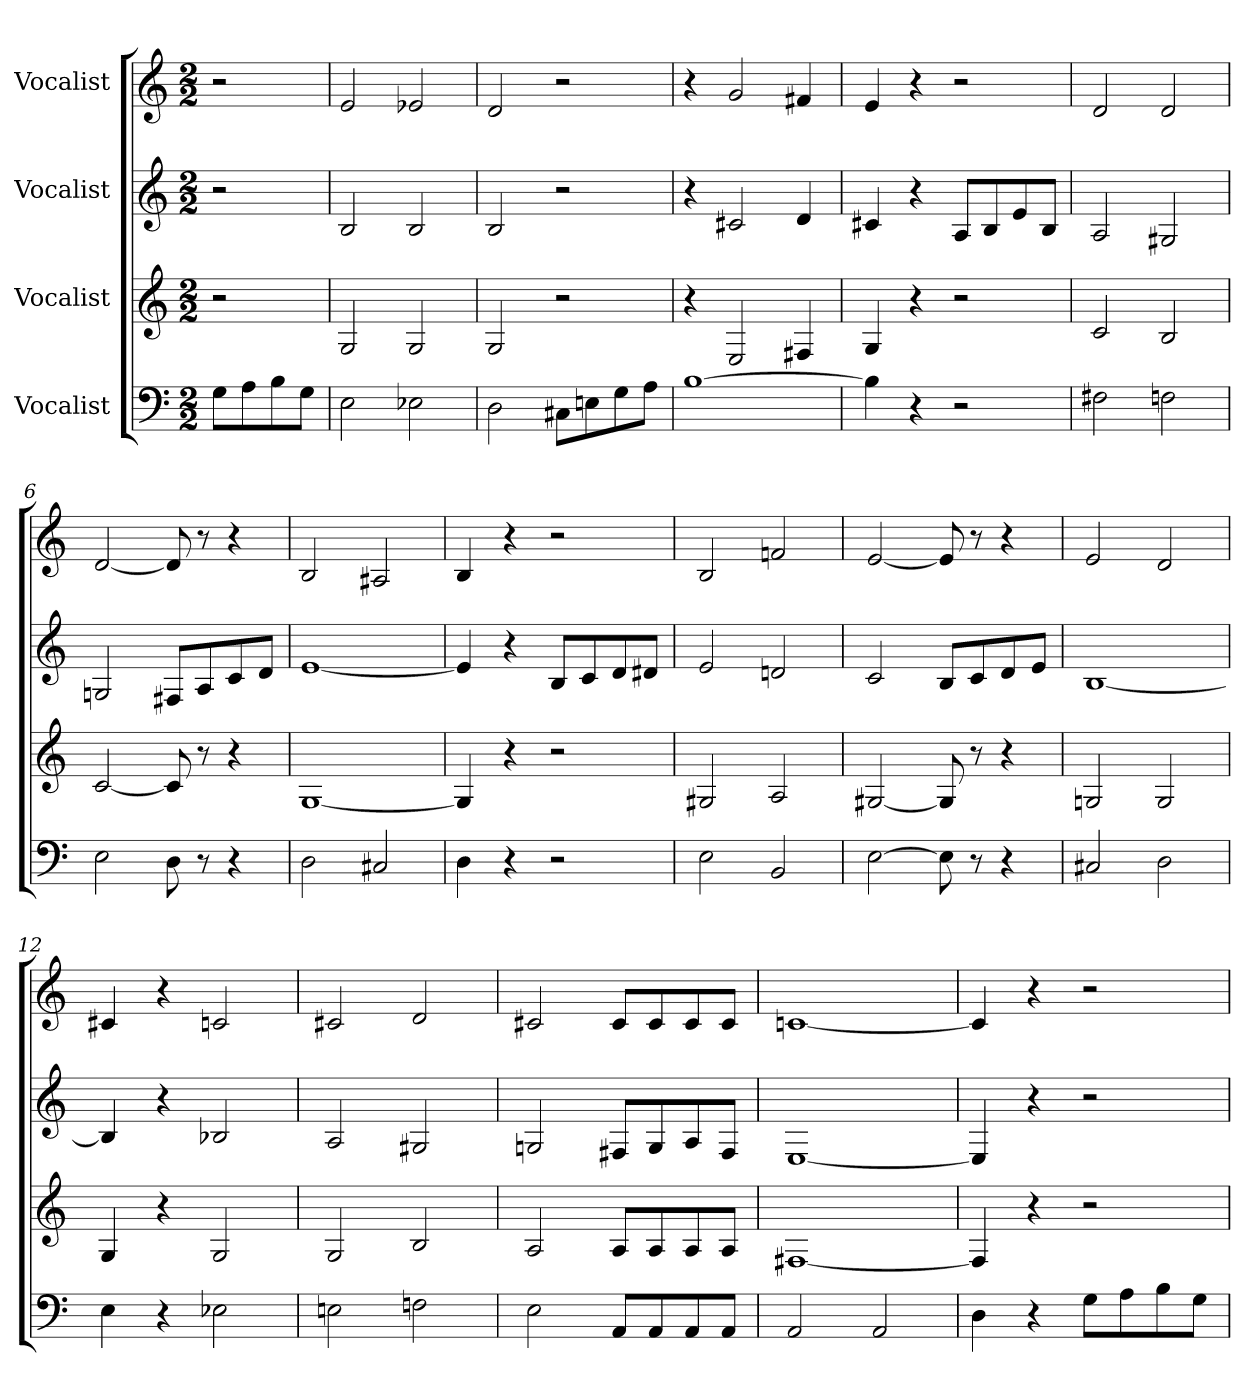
**kern	**kern	**kern	**kern
*part4	*part3	*part2	*part1
*staff4	*staff3	*staff2	*staff1
*I"Vocalist	*I"Vocalist	*I"Vocalist	*I"Vocalist
*M2/2	*M2/2	*M2/2	*M2/2
=	=	=	=
8GL	2r	2r	2r
8A	.	.	.
8B	.	.	.
8GJ	.	.	.
=1	=1	=1	=1
2E	2G	2B	2e
2E-X	2G	2B	2e-X
=2	=2	=2	=2
2D	2G	2B	2d
8C#XL	2r	2r	2r
8En	.	.	.
8G	.	.	.
8AJ	.	.	.
=3	=3	=3	=3
[1B	4r	4r	4r
.	2E	2c#X	2g
.	4F#X	4d	4f#X
=4	=4	=4	=4
4B]	4G	4c#X	4e
4r	4r	4r	4r
2r	2r	8AL	2r
.	.	8B	.
.	.	8e	.
.	.	8BJ	.
=5	=5	=5	=5
2F#X	2c	2A	2d
2Fn	2B	2G#X	2d
=6	=6	=6	=6
2E	[2c	2Gn	[2d
8D	8c]	8F#XL	8d]
8r	8r	8A	8r
4r	4r	8c	4r
.	.	8dJ	.
=7	=7	=7	=7
2D	[1G	[1e	2B
2C#X	.	.	2A#X
=8	=8	=8	=8
4D	4G]	4e]	4B
4r	4r	4r	4r
2r	2r	8BL	2r
.	.	8c	.
.	.	8d	.
.	.	8d#XJ	.
=9	=9	=9	=9
2E	2G#X	2e	2B
2BB	2A	2dn	2fn
=10	=10	=10	=10
[2E	[2G#X	2c	[2e
8E]	8G#]	8BL	8e]
8r	8r	8c	8r
4r	4r	8d	4r
.	.	8eJ	.
=11	=11	=11	=11
2C#X	2Gn	[1B	2e
2D	2G	.	2d
=12	=12	=12	=12
4E	4G	4B]	4c#X
4r	4r	4r	4r
2E-X	2G	2B-X	2cn
=13	=13	=13	=13
2En	2G	2A	2c#X
2Fn	2B	2G#X	2d
=14	=14	=14	=14
2E	2A	2Gn	2c#X
8AAL	8AL	8F#XL	8c#L
8AA	8A	8G	8c#
8AA	8A	8A	8c#
8AAJ	8AJ	8F#J	8c#J
=15	=15	=15	=15
2AA	[1F#X	[1E	[1cn
2AA	.	.	.
=16	=16	=16	=16
4D	4F#]	4E]	4c]
4r	4r	4r	4r
8GL	2r	2r	2r
8A	.	.	.
8B	.	.	.
8GJ	.	.	.
=	=	=	=
*-	*-	*-	*-
